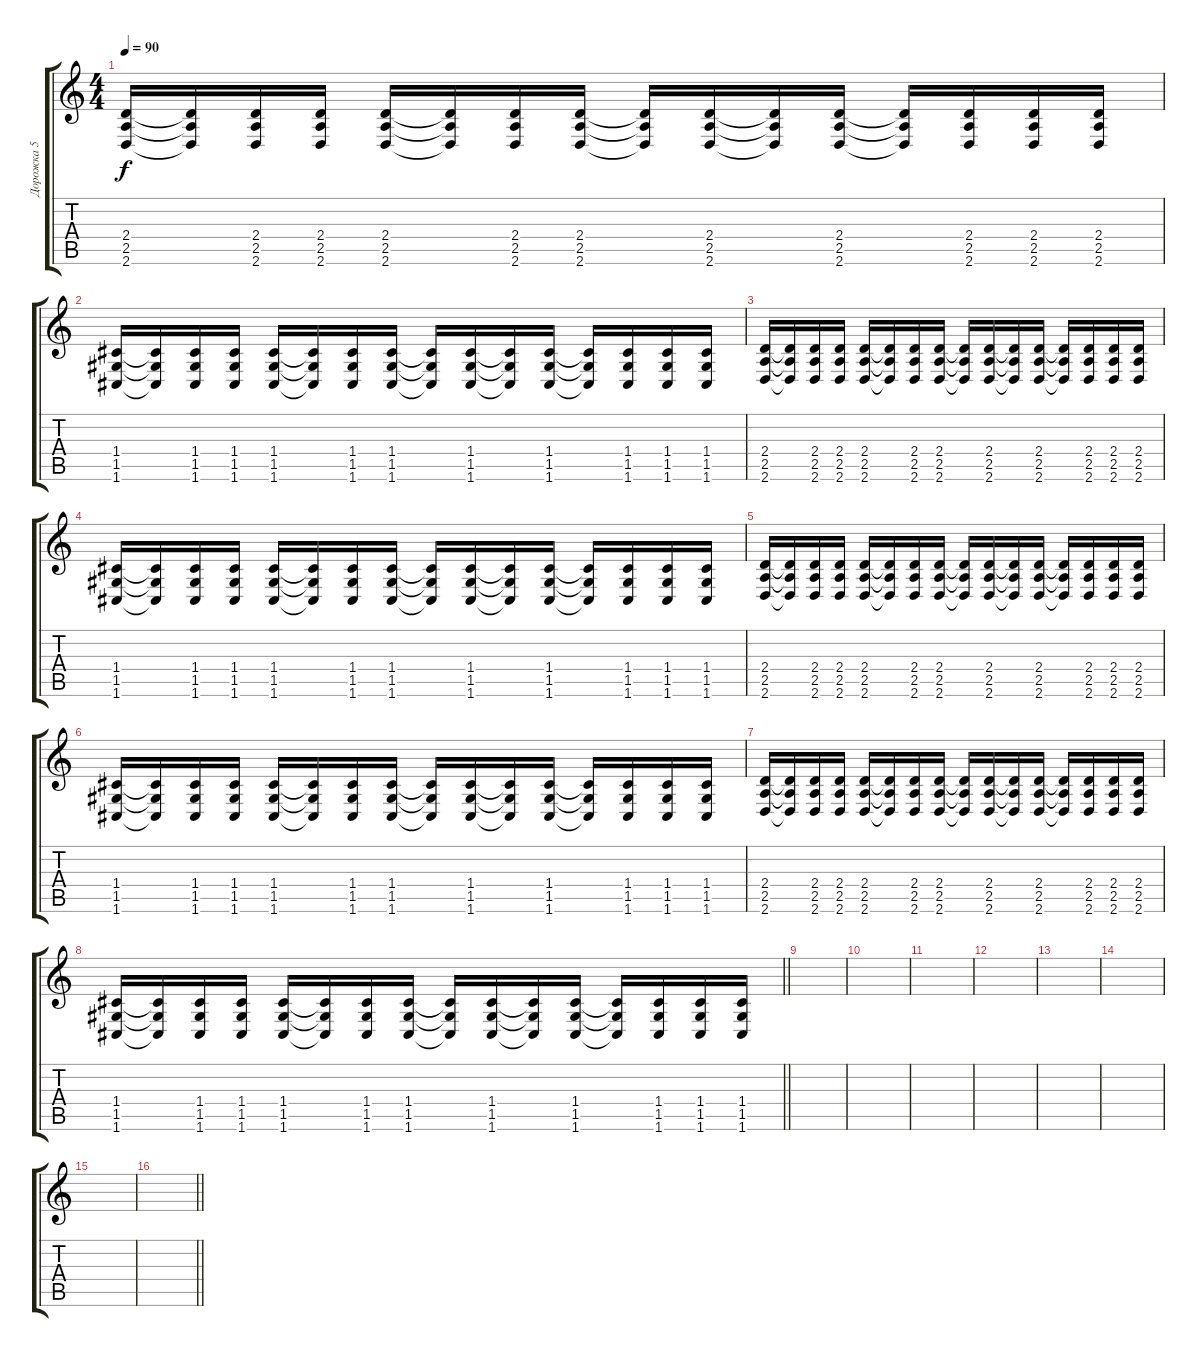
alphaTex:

\track ("Дорожка 5" "Дорожка 5") {instrument distortionguitar}
\staff {score tabs}
\tuning (D4 A3 F3 C3 G2 C2) {hide}
\ts (4 4)
\section ("" "")
\tempo 90
\clef g2
\ks c
(2.4 2.5 2.6).16{dy f} (2.4{t} 2.5{t} 2.6{t}).16 (2.4 2.5 2.6).16 (2.4 2.5 2.6).16 (2.4 2.5 2.6).16 (2.4{t} 2.5{t} 2.6{t}).16 (2.4 2.5 2.6).16 (2.4 2.5 2.6).16 (2.4{t} 2.5{t} 2.6{t}).16 (2.4 2.5 2.6).16 (2.4{t} 2.5{t} 2.6{t}).16 (2.4 2.5 2.6).16 (2.4{t} 2.5{t} 2.6{t}).16 (2.4 2.5 2.6).16 (2.4 2.5 2.6).16 (2.4 2.5 2.6).16 |
(1.4 1.5 1.6).16 (1.4{t} 1.5{t} 1.6{t}).16 (1.4 1.5 1.6).16 (1.4 1.5 1.6).16 (1.4 1.5 1.6).16 (1.4{t} 1.5{t} 1.6{t}).16 (1.4 1.5 1.6).16 (1.4 1.5 1.6).16 (1.4{t} 1.5{t} 1.6{t}).16 (1.4 1.5 1.6).16 (1.4{t} 1.5{t} 1.6{t}).16 (1.4 1.5 1.6).16 (1.4{t} 1.5{t} 1.6{t}).16 (1.4 1.5 1.6).16 (1.4 1.5 1.6).16 (1.4 1.5 1.6).16 |
(2.4 2.5 2.6).16 (2.4{t} 2.5{t} 2.6{t}).16 (2.4 2.5 2.6).16 (2.4 2.5 2.6).16 (2.4 2.5 2.6).16 (2.4{t} 2.5{t} 2.6{t}).16 (2.4 2.5 2.6).16 (2.4 2.5 2.6).16 (2.4{t} 2.5{t} 2.6{t}).16 (2.4 2.5 2.6).16 (2.4{t} 2.5{t} 2.6{t}).16 (2.4 2.5 2.6).16 (2.4{t} 2.5{t} 2.6{t}).16 (2.4 2.5 2.6).16 (2.4 2.5 2.6).16 (2.4 2.5 2.6).16 |
(1.4 1.5 1.6).16 (1.4{t} 1.5{t} 1.6{t}).16 (1.4 1.5 1.6).16 (1.4 1.5 1.6).16 (1.4 1.5 1.6).16 (1.4{t} 1.5{t} 1.6{t}).16 (1.4 1.5 1.6).16 (1.4 1.5 1.6).16 (1.4{t} 1.5{t} 1.6{t}).16 (1.4 1.5 1.6).16 (1.4{t} 1.5{t} 1.6{t}).16 (1.4 1.5 1.6).16 (1.4{t} 1.5{t} 1.6{t}).16 (1.4 1.5 1.6).16 (1.4 1.5 1.6).16 (1.4 1.5 1.6).16 |
(2.4 2.5 2.6).16 (2.4{t} 2.5{t} 2.6{t}).16 (2.4 2.5 2.6).16 (2.4 2.5 2.6).16 (2.4 2.5 2.6).16 (2.4{t} 2.5{t} 2.6{t}).16 (2.4 2.5 2.6).16 (2.4 2.5 2.6).16 (2.4{t} 2.5{t} 2.6{t}).16 (2.4 2.5 2.6).16 (2.4{t} 2.5{t} 2.6{t}).16 (2.4 2.5 2.6).16 (2.4{t} 2.5{t} 2.6{t}).16 (2.4 2.5 2.6).16 (2.4 2.5 2.6).16 (2.4 2.5 2.6).16 |
(1.4 1.5 1.6).16 (1.4{t} 1.5{t} 1.6{t}).16 (1.4 1.5 1.6).16 (1.4 1.5 1.6).16 (1.4 1.5 1.6).16 (1.4{t} 1.5{t} 1.6{t}).16 (1.4 1.5 1.6).16 (1.4 1.5 1.6).16 (1.4{t} 1.5{t} 1.6{t}).16 (1.4 1.5 1.6).16 (1.4{t} 1.5{t} 1.6{t}).16 (1.4 1.5 1.6).16 (1.4{t} 1.5{t} 1.6{t}).16 (1.4 1.5 1.6).16 (1.4 1.5 1.6).16 (1.4 1.5 1.6).16 |
(2.4 2.5 2.6).16 (2.4{t} 2.5{t} 2.6{t}).16 (2.4 2.5 2.6).16 (2.4 2.5 2.6).16 (2.4 2.5 2.6).16 (2.4{t} 2.5{t} 2.6{t}).16 (2.4 2.5 2.6).16 (2.4 2.5 2.6).16 (2.4{t} 2.5{t} 2.6{t}).16 (2.4 2.5 2.6).16 (2.4{t} 2.5{t} 2.6{t}).16 (2.4 2.5 2.6).16 (2.4{t} 2.5{t} 2.6{t}).16 (2.4 2.5 2.6).16 (2.4 2.5 2.6).16 (2.4 2.5 2.6).16 |
\barLineRight lightlight
(1.4 1.5 1.6).16 (1.4{t} 1.5{t} 1.6{t}).16 (1.4 1.5 1.6).16 (1.4 1.5 1.6).16 (1.4 1.5 1.6).16 (1.4{t} 1.5{t} 1.6{t}).16 (1.4 1.5 1.6).16 (1.4 1.5 1.6).16 (1.4{t} 1.5{t} 1.6{t}).16 (1.4 1.5 1.6).16 (1.4{t} 1.5{t} 1.6{t}).16 (1.4 1.5 1.6).16 (1.4{t} 1.5{t} 1.6{t}).16 (1.4 1.5 1.6).16 (1.4 1.5 1.6).16 (1.4 1.5 1.6).16 |
\section ("" "")
|
|
|
|
|
|
|
\barLineRight lightlight
